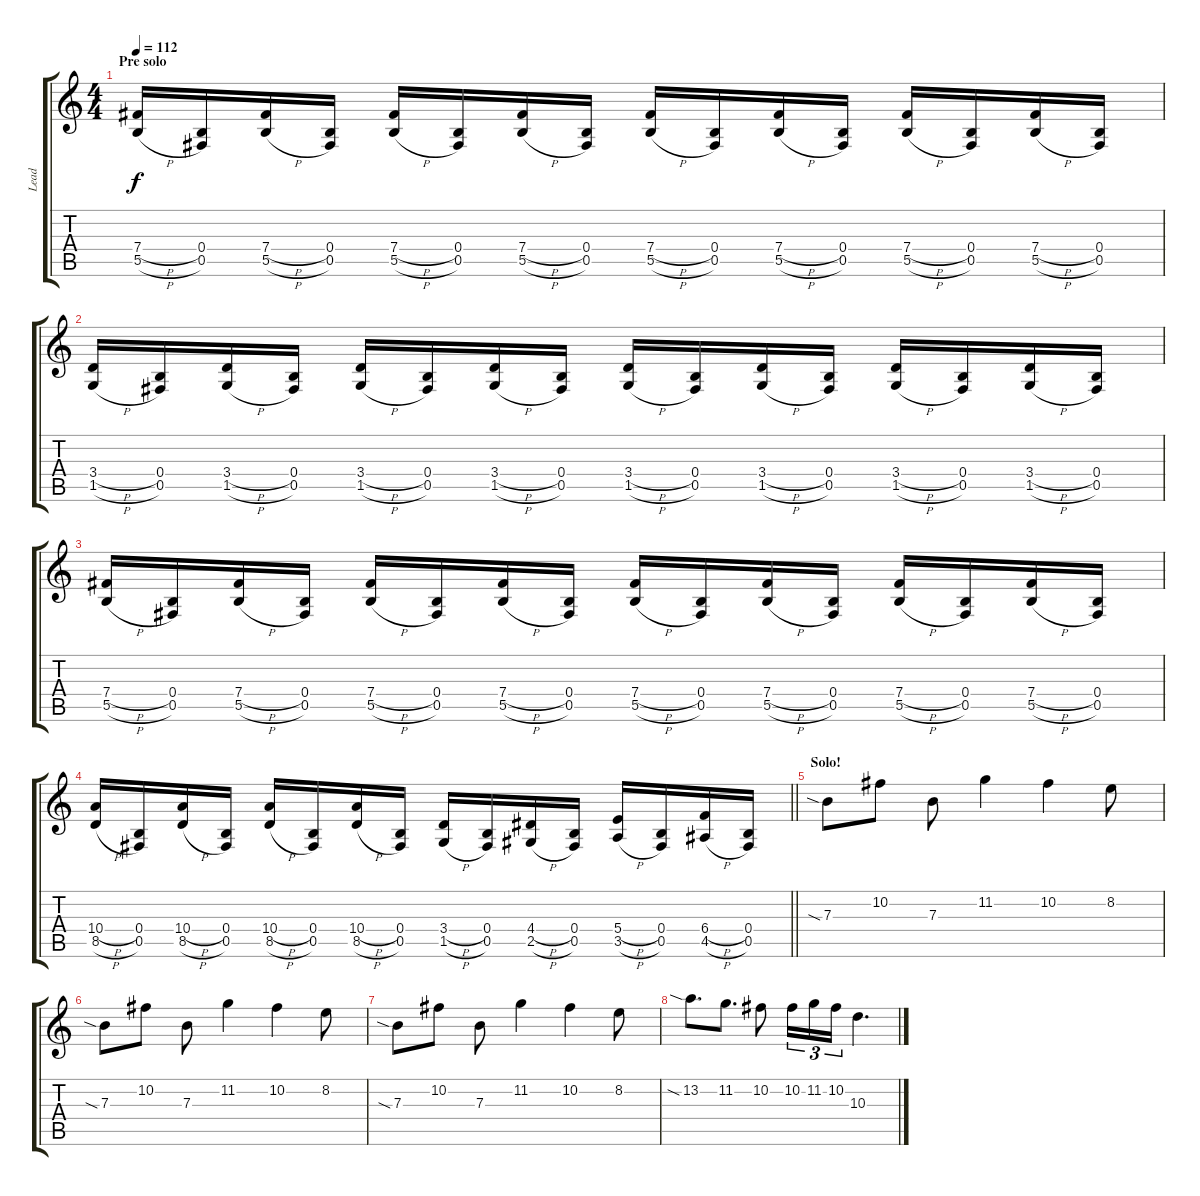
\track ("Lead" "Lead") {instrument distortionguitar}
\staff {score tabs}
\tuning (Db4 Ab3 E3 B2 Gb2 B1) {hide}
\ts (4 4)
\section ("" "Pre solo")
\tempo 112
\clef g2
\ks c
(7.4{h} 5.5{h}).16{dy f} (0.4 0.5).16 (7.4{h} 5.5{h}).16{beam merge} (0.4 0.5).16 (7.4{h} 5.5{h}).16 (0.4 0.5).16 (7.4{h} 5.5{h}).16{beam merge} (0.4 0.5).16 (7.4{h} 5.5{h}).16 (0.4 0.5).16 (7.4{h} 5.5{h}).16{beam merge} (0.4 0.5).16 (7.4{h} 5.5{h}).16 (0.4 0.5).16 (7.4{h} 5.5{h}).16{beam merge} (0.4 0.5).16 |
(3.4{h} 1.5{h}).16 (0.4 0.5).16 (3.4{h} 1.5{h}).16{beam merge} (0.4 0.5).16 (3.4{h} 1.5{h}).16 (0.4 0.5).16 (3.4{h} 1.5{h}).16{beam merge} (0.4 0.5).16 (3.4{h} 1.5{h}).16 (0.4 0.5).16 (3.4{h} 1.5{h}).16{beam merge} (0.4 0.5).16 (3.4{h} 1.5{h}).16 (0.4 0.5).16 (3.4{h} 1.5{h}).16{beam merge} (0.4 0.5).16 |
(7.4{h} 5.5{h}).16 (0.4 0.5).16 (7.4{h} 5.5{h}).16{beam merge} (0.4 0.5).16 (7.4{h} 5.5{h}).16 (0.4 0.5).16 (7.4{h} 5.5{h}).16{beam merge} (0.4 0.5).16 (7.4{h} 5.5{h}).16 (0.4 0.5).16 (7.4{h} 5.5{h}).16{beam merge} (0.4 0.5).16 (7.4{h} 5.5{h}).16 (0.4 0.5).16 (7.4{h} 5.5{h}).16{beam merge} (0.4 0.5).16 |
\barLineRight lightlight
(10.4{h} 8.5{h}).16 (0.4 0.5).16 (10.4{h} 8.5{h}).16{beam merge} (0.4 0.5).16 (10.4{h} 8.5{h}).16 (0.4 0.5).16 (10.4{h} 8.5{h}).16{beam merge} (0.4 0.5).16 (3.4{h} 1.5{h}).16 (0.4 0.5).16 (4.4{h} 2.5{h}).16{beam merge} (0.4 0.5).16 (5.4{h} 3.5{h}).16 (0.4 0.5).16 (6.4{h} 4.5{h}).16{beam merge} (0.4 0.5).16 |
\section ("" "Solo!")
7.3{sia}.8 10.2.8 7.3.8 11.2.4{beam merge} 10.2.4 8.2.8 |
7.3{sia}.8 10.2.8 7.3.8 11.2.4{beam merge} 10.2.4 8.2.8 |
7.3{sia}.8 10.2.8 7.3.8 11.2.4{beam merge} 10.2.4 8.2.8 |
13.2{sia}.8{d beam merge} 11.2.8{d} 10.2.8 10.2.16{tu (3 2)} 11.2.16{tu (3 2) beam merge} 10.2.16{tu (3 2) beam merge} 10.3.4{d}
